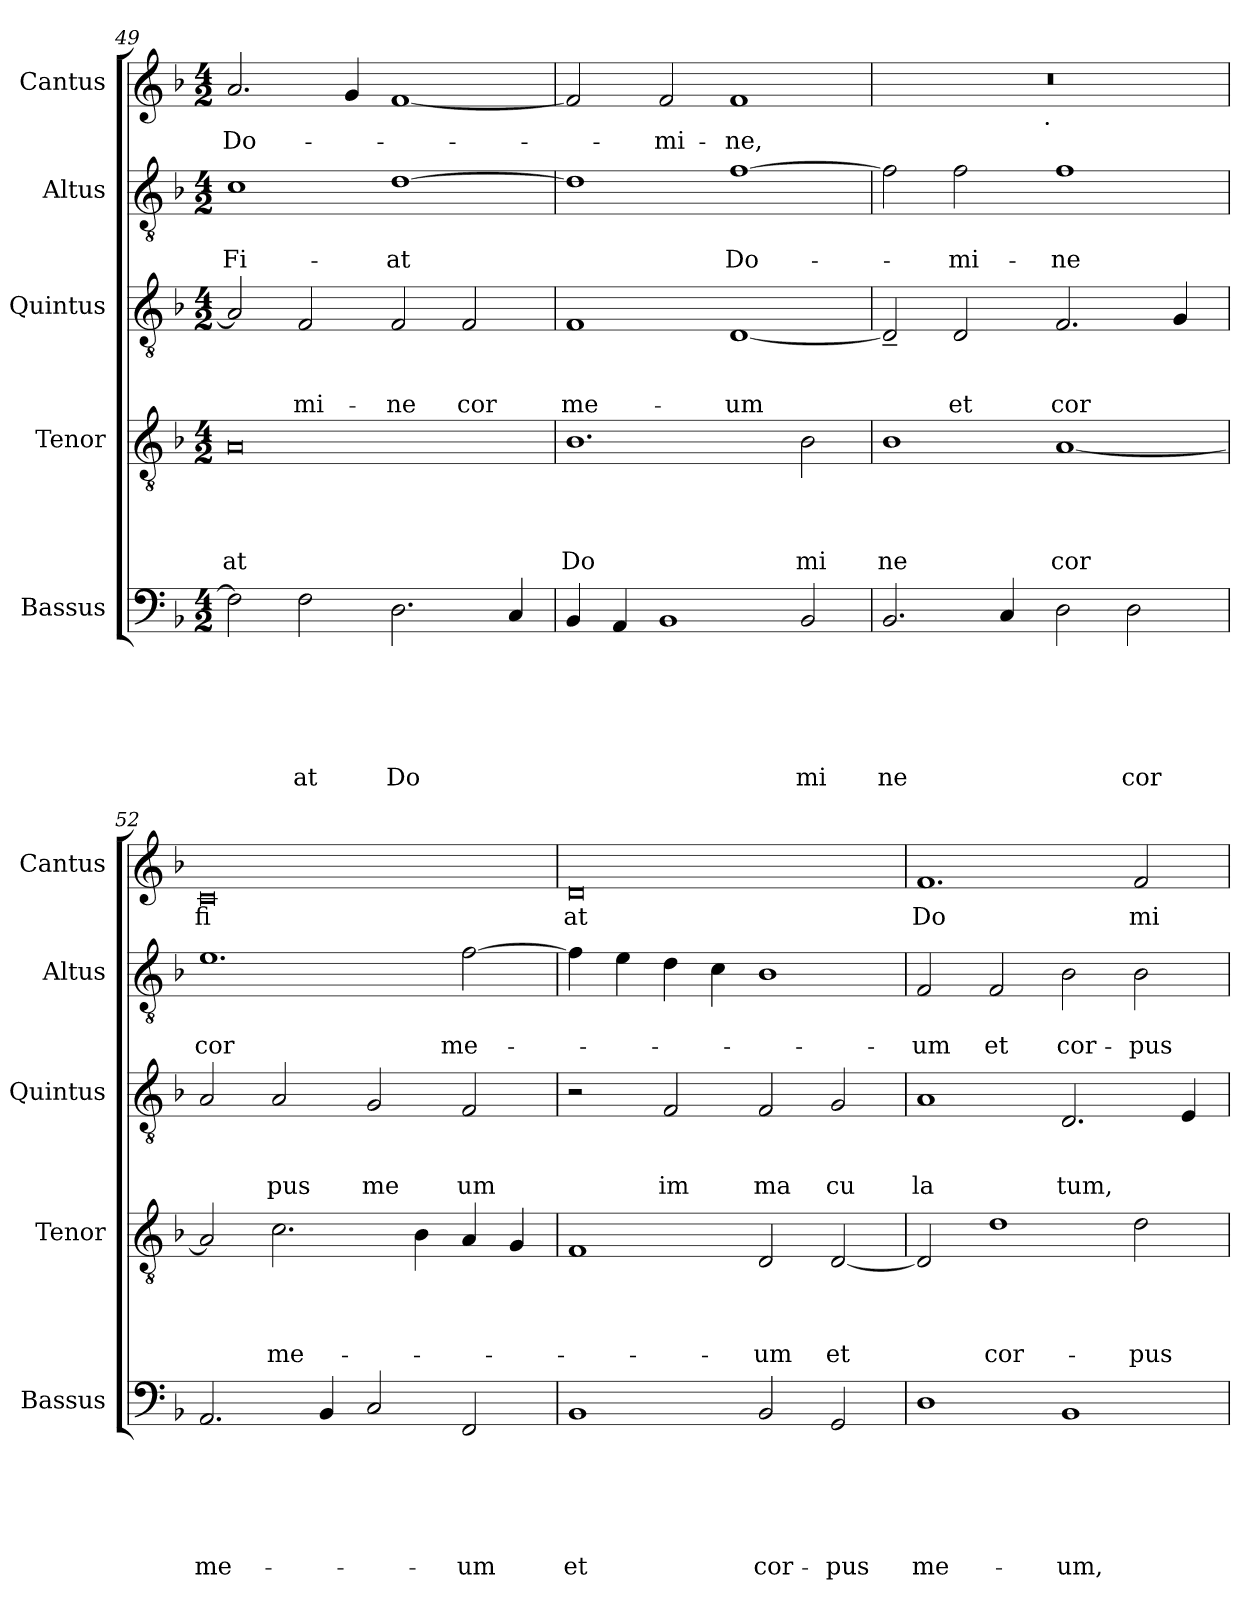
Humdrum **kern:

**kern	**text	**text	**text	**text	**text	**text	**kern	**text	**text	**text	**text	**kern	**text	**text	**text	**kern	**text	**text	**kern	**text
*part5	*part5	*part5	*part5	*part5	*part5	*part5	*part4	*part4	*part4	*part4	*part4	*part3	*part3	*part3	*part3	*part2	*part2	*part2	*part1	*part1
*staff5	*staff5	*staff5	*staff5	*staff5	*staff5	*staff5	*staff4	*staff4	*staff4	*staff4	*staff4	*staff3	*staff3	*staff3	*staff3	*staff2	*staff2	*staff2	*staff1	*staff1
*I"Bassus	*	*	*	*	*	*	*I"Tenor	*	*	*	*	*I"Quintus	*	*	*	*I"Altus	*	*	*I"Cantus	*
*I'Bassus	*	*	*	*	*	*	*I'Tenor	*	*	*	*	*I'Quintus	*	*	*	*I'Altus	*	*	*I'Cantus	*
*clefF4	*	*	*	*	*	*	*clefGv2	*	*	*	*	*clefGv2	*	*	*	*clefGv2	*	*	*clefG2	*
*k[b-]	*	*	*	*	*	*	*k[b-]	*	*	*	*	*k[b-]	*	*	*	*k[b-]	*	*	*k[b-]	*
*F:	*	*	*	*	*	*	*F:	*	*	*	*	*F:	*	*	*	*F:	*	*	*F:	*
*M4/2	*	*	*	*	*	*	*M4/2	*	*	*	*	*M4/2	*	*	*	*M4/2	*	*	*M4/2	*
=49	=49	=49	=49	=49	=49	=49	=49	=49	=49	=49	=49	=49	=49	=49	=49	=49	=49	=49	=49	=49
!	!	!	!	!	!	!	!	!	!	!	!LO:LY:b	!	!	!	!	!	!	!LO:LY:b	!	!LO:LY:b
2F\]	.	.	.	.	.	.	0A	.	.	.	at	2A/]	.	.	.	1c	.	Fi-	2.a/	Do-
!	!	!	!	!	!	!LO:LY:b	!	!	!	!	!	!	!	!	!LO:LY:b	!	!	!	!	!
2F\	.	.	.	.	.	at	.	.	.	.	.	2F/	.	.	-mi-	.	.	.	.	.
.	.	.	.	.	.	.	.	.	.	.	.	.	.	.	.	.	.	.	4g/	.
!	!	!	!	!	!	!LO:LY:b	!	!	!	!	!	!	!	!	!LO:LY:b	!	!	!LO:LY:b	!	!
2.D\	.	.	.	.	.	Do	.	.	.	.	.	2F/	.	.	-ne	[>1d	.	-at	[<1f	.
!	!	!	!	!	!	!	!	!	!	!	!	!	!	!	!LO:LY:b	!	!	!	!	!
.	.	.	.	.	.	.	.	.	.	.	.	2F/	.	.	cor	.	.	.	.	.
4C/	.	.	.	.	.	.	.	.	.	.	.	.	.	.	.	.	.	.	.	.
=50	=50	=50	=50	=50	=50	=50	=50	=50	=50	=50	=50	=50	=50	=50	=50	=50	=50	=50	=50	=50
!	!	!	!	!	!	!	!	!	!	!	!LO:LY:b	!	!	!	!LO:LY:b	!	!	!	!	!
4BB-/	.	.	.	.	.	.	1.B-	.	.	.	Do	1F	.	.	me-	1d]	.	.	2f/]	.
4AA/	.	.	.	.	.	.	.	.	.	.	.	.	.	.	.	.	.	.	.	.
!	!	!	!	!	!	!	!	!	!	!	!	!	!	!	!	!	!	!	!	!LO:LY:b
1BB-	.	.	.	.	.	.	.	.	.	.	.	.	.	.	.	.	.	.	2f/	-mi-
!	!	!	!	!	!	!	!	!	!	!	!	!	!	!	!LO:LY:b	!	!	!LO:LY:b	!	!LO:LY:b
.	.	.	.	.	.	.	.	.	.	.	.	[<1D	.	.	-um	[<1f	.	Do-	1f	-ne,
!	!	!	!	!	!	!LO:LY:b	!	!	!	!	!LO:LY:b	!	!	!	!	!	!	!	!	!
2BB-/	.	.	.	.	.	mi	2B-\	.	.	.	mi	.	.	.	.	.	.	.	.	.
!!LO:LB:g=z
=51	=51	=51	=51	=51	=51	=51	=51	=51	=51	=51	=51	=51	=51	=51	=51	=51	=51	=51	=51	=51
!	!	!	!	!	!	!LO:LY:b	!	!	!	!	!LO:LY:b	!	!	!	!	!	!	!	!	!
*	*	*	*	*	*	*	*	*	*	*	*	*	*	*	*	*	*	*	*^	*
2.BB-/	.	.	.	.	.	ne	1B-	.	.	.	ne	2D~</]	.	.	.	2f\]	.	.	0r	2ryy	.
!	!	!	!	!	!	!	!	!	!	!	!	!	!	!	!LO:LY:b	!	!	!LO:LY:b	!	!	!
.	.	.	.	.	.	.	.	.	.	.	.	2D/	.	.	et	2f\	.	-mi-	.	4...ryy	.
4C/	.	.	.	.	.	.	.	.	.	.	.	.	.	.	.	.	.	.	.	.	.
!	!	!	!	!	!	!	!	!	!	!	!	!	!	!	!	!	!	!	!	!LO:TX:b:t=.	!
.	.	.	.	.	.	.	.	.	.	.	.	.	.	.	.	.	.	.	.	1ryy	.
!	!	!	!	!	!	!	!	!	!	!	!LO:LY:b	!	!	!	!LO:LY:b	!	!	!LO:LY:b	!	!	!
2D\	.	.	.	.	.	.	[<1A	.	.	.	cor	2.F/	.	.	cor	1f	.	-ne	.	.	.
!	!	!	!	!	!	!LO:LY:b	!	!	!	!	!	!	!	!	!	!	!	!	!	!	!
2D\	.	.	.	.	.	cor	.	.	.	.	.	.	.	.	.	.	.	.	.	.	.
.	.	.	.	.	.	.	.	.	.	.	.	4G/	.	.	.	.	.	.	.	.	.
.	.	.	.	.	.	.	.	.	.	.	.	.	.	.	.	.	.	.	.	32ryy	.
=52	=52	=52	=52	=52	=52	=52	=52	=52	=52	=52	=52	=52	=52	=52	=52	=52	=52	=52	=52	=52	=52
!	!	!	!	!	!	!LO:LY:b	!	!	!	!	!	!	!	!	!	!	!	!LO:LY:b	!	!	!LO:LY:b
*	*	*	*	*	*	*	*	*	*	*	*	*	*	*	*	*	*	*	*v	*v	*
2.AA/	.	.	.	.	.	me-	2A/]	.	.	.	.	2A/	.	.	.	1.e	.	cor	0c	fi
!	!	!	!	!	!	!	!	!	!	!	!LO:LY:b	!	!	!	!LO:LY:b	!	!	!	!	!
.	.	.	.	.	.	.	2.c\	.	.	.	me-	2A/	.	.	pus	.	.	.	.	.
4BB-/	.	.	.	.	.	.	.	.	.	.	.	.	.	.	.	.	.	.	.	.
!	!	!	!	!	!	!	!	!	!	!	!	!	!	!	!LO:LY:b	!	!	!	!	!
2C/	.	.	.	.	.	.	.	.	.	.	.	2G/	.	.	me	.	.	.	.	.
.	.	.	.	.	.	.	4B-\	.	.	.	.	.	.	.	.	.	.	.	.	.
!	!	!	!	!	!	!LO:LY:b	!	!	!	!	!	!	!	!	!LO:LY:b	!	!	!LO:LY:b	!	!
2FF/	.	.	.	.	.	-um	4A/	.	.	.	.	2F/	.	.	um	[>2f\	.	me-	.	.
.	.	.	.	.	.	.	4G/	.	.	.	.	.	.	.	.	.	.	.	.	.
=53	=53	=53	=53	=53	=53	=53	=53	=53	=53	=53	=53	=53	=53	=53	=53	=53	=53	=53	=53	=53
!	!	!	!	!	!	!LO:LY:b	!	!	!	!	!	!	!	!	!	!	!	!	!	!LO:LY:b
1BB-	.	.	.	.	.	et	1F	.	.	.	.	2r	.	.	.	4f\]	.	.	0d	at
.	.	.	.	.	.	.	.	.	.	.	.	.	.	.	.	4e\	.	.	.	.
!	!	!	!	!	!	!	!	!	!	!	!	!	!	!	!LO:LY:b	!	!	!	!	!
.	.	.	.	.	.	.	.	.	.	.	.	2F/	.	.	im	4d\	.	.	.	.
.	.	.	.	.	.	.	.	.	.	.	.	.	.	.	.	4c\	.	.	.	.
!	!	!	!	!	!	!LO:LY:b	!	!	!	!	!LO:LY:b	!	!	!	!LO:LY:b	!	!	!	!	!
2BB-/	.	.	.	.	.	cor-	2D/	.	.	.	-um	2F/	.	.	ma	1B-	.	.	.	.
!	!	!	!	!	!	!LO:LY:b	!	!	!	!	!LO:LY:b	!	!	!	!LO:LY:b	!	!	!	!	!
2GG/	.	.	.	.	.	-pus	[<2D/	.	.	.	et	2G/	.	.	cu	.	.	.	.	.
=54	=54	=54	=54	=54	=54	=54	=54	=54	=54	=54	=54	=54	=54	=54	=54	=54	=54	=54	=54	=54
!	!	!	!	!	!	!LO:LY:b	!	!	!	!	!	!	!	!	!LO:LY:b	!	!	!LO:LY:b	!	!LO:LY:b
1D	.	.	.	.	.	me-	2D/]	.	.	.	.	1A	.	.	la	2F/	.	-um	1.f	Do
!	!	!	!	!	!	!	!	!	!	!	!LO:LY:b	!	!	!	!	!	!	!LO:LY:b	!	!
.	.	.	.	.	.	.	1d	.	.	.	cor-	.	.	.	.	2F/	.	et	.	.
!	!	!	!	!	!	!LO:LY:b	!	!	!	!	!	!	!	!	!LO:LY:b	!	!	!LO:LY:b	!	!
1BB-	.	.	.	.	.	-um,	.	.	.	.	.	2.D/	.	.	tum,	2B-\	.	cor-	.	.
!	!	!	!	!	!	!	!	!	!	!	!LO:LY:b	!	!	!	!	!	!	!LO:LY:b	!	!LO:LY:b
.	.	.	.	.	.	.	2d\	.	.	.	-pus	.	.	.	.	2B-\	.	-pus	2f/	mi
.	.	.	.	.	.	.	.	.	.	.	.	4E/	.	.	.	.	.	.	.	.
=	=	=	=	=	=	=	=	=	=	=	=	=	=	=	=	=	=	=	=	=
*-	*-	*-	*-	*-	*-	*-	*-	*-	*-	*-	*-	*-	*-	*-	*-	*-	*-	*-	*-	*-
